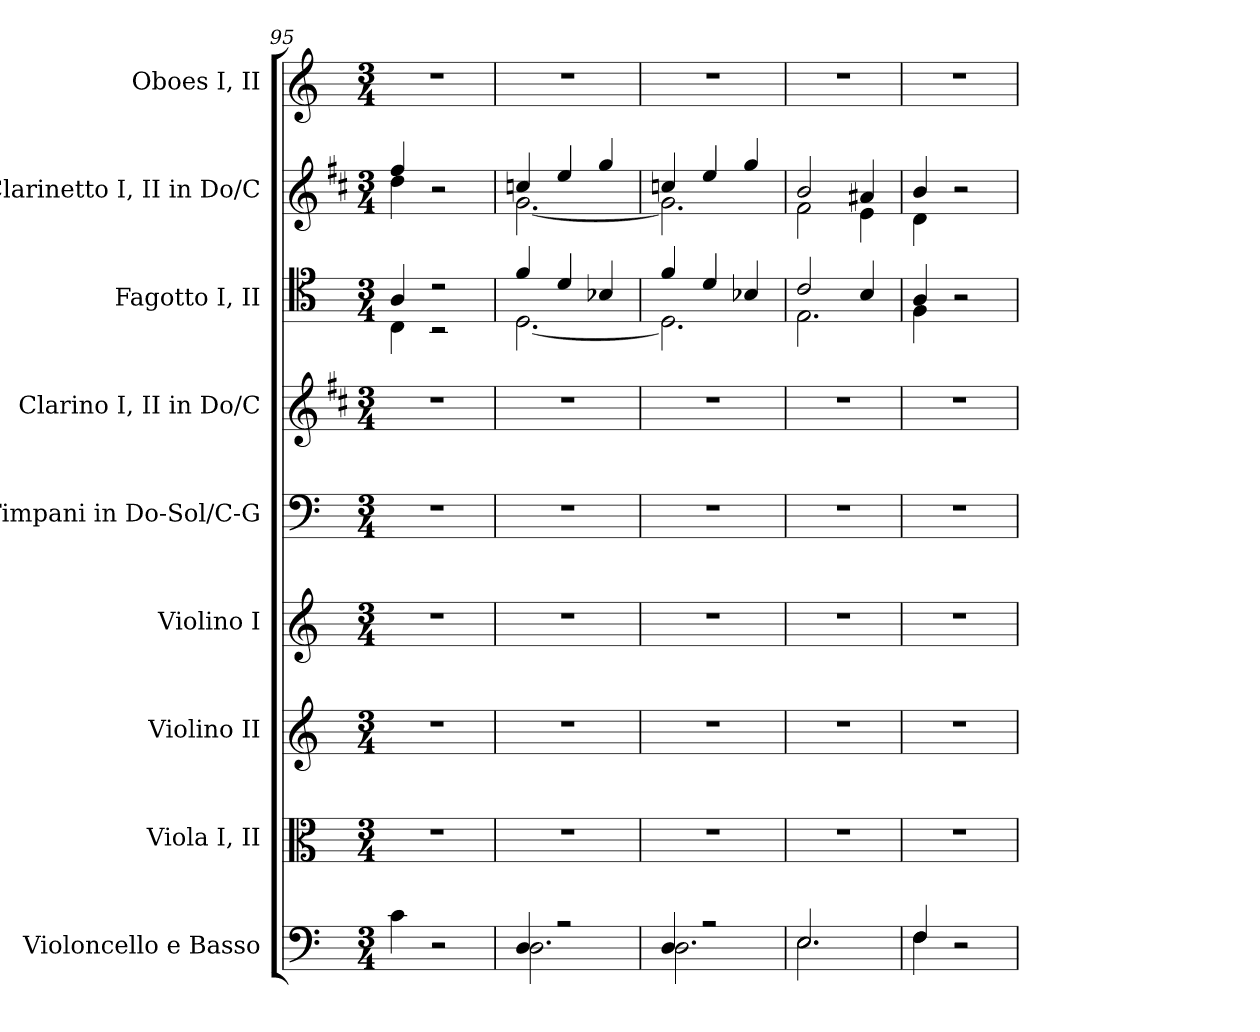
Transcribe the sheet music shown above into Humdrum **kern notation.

**kern	**kern	**kern	**kern	**kern	**kern	**kern	**kern	**kern
*part9	*part8	*part7	*part6	*part5	*part4	*part3	*part2	*part1
*staff9	*staff8	*staff7	*staff6	*staff5	*staff4	*staff3	*staff2	*staff1
*I"Violoncello e Basso	*I"Viola I, II	*I"Violino II	*I"Violino I	*I"Timpani in Do-Sol/C-G	*I"Clarino I, II in Do/C	*I"Fagotto I, II	*I"Clarinetto I, II in Do/C	*I"Oboes I, II
*I'Vc. e B.	*I'Va.	*I'V. II	*I'V. I	*I'Timp. in Do-Sol	*I'Cl. in Do/C	*I'Fag.	*I'Clar. (in Do)	*I'Ob.
*clefF4	*clefC3	*clefG2	*clefG2	*clefF4	*clefG2	*clefC4	*clefG2	*clefG2
*	*	*	*	*	*ITrd1c2	*	*ITrd1c2	*
*k[]	*k[]	*k[]	*k[]	*k[]	*k[]	*k[]	*k[]	*k[]
*M3/4	*M3/4	*M3/4	*M3/4	*M3/4	*M3/4	*M3/4	*M3/4	*M3/4
=95	=95	=95	=95	=95	=95	=95	=95	=95
*	*	*	*	*	*	*^	*^	*
4ci\	2.r	2.r	2.r	2.r	2.r	4Ai/	4Ci\	4eei/	4cci\	2.r
2r	.	.	.	.	.	2r	2r	2r	2ryy	.
=96	=96	=96	=96	=96	=96	=96	=96	=96	=96	=96
*^	*	*	*	*	*	*	*	*	*	*
4Di/	2.Di\	2.r	2.r	2.r	2.r	2.r	4fi/	[2.Di\	4b-Xi/	[2.fi\	2.r
2r	.	.	.	.	.	.	4di/	.	4ddi/	.	.
.	.	.	.	.	.	.	4B-Xi/	.	4ffi/	.	.
=97	=97	=97	=97	=97	=97	=97	=97	=97	=97	=97	=97
4Di/	2.Di\	2.r	2.r	2.r	2.r	2.r	4fi/	2.Di\]	4b-Xi/	2.fi\]	2.r
2r	.	.	.	.	.	.	4di/	.	4ddi/	.	.
.	.	.	.	.	.	.	4B-Xi/	.	4ffi/	.	.
=98	=98	=98	=98	=98	=98	=98	=98	=98	=98	=98	=98
2.Ei/	2.E\	2.r	2.r	2.r	2.r	2.r	2c/	2.Ei\	2a/	2ei\	2.r
.	.	.	.	.	.	.	4Bi/	.	4g#Xi/	4di\	.
=99	=99	=99	=99	=99	=99	=99	=99	=99	=99	=99	=99
4Fi/	4F\	2.r	2.r	2.r	2.r	2.r	4Ai/	4Fi\	4ai/	4ci\	2.r
2r	2ryy	.	.	.	.	.	2r	2ryy	2r	2ryy	.
*	*	*	*	*	*	*	*v	*v	*	*	*
*v	*v	*	*	*	*	*	*	*v	*v	*
=	=	=	=	=	=	=	=	=
*-	*-	*-	*-	*-	*-	*-	*-	*-
